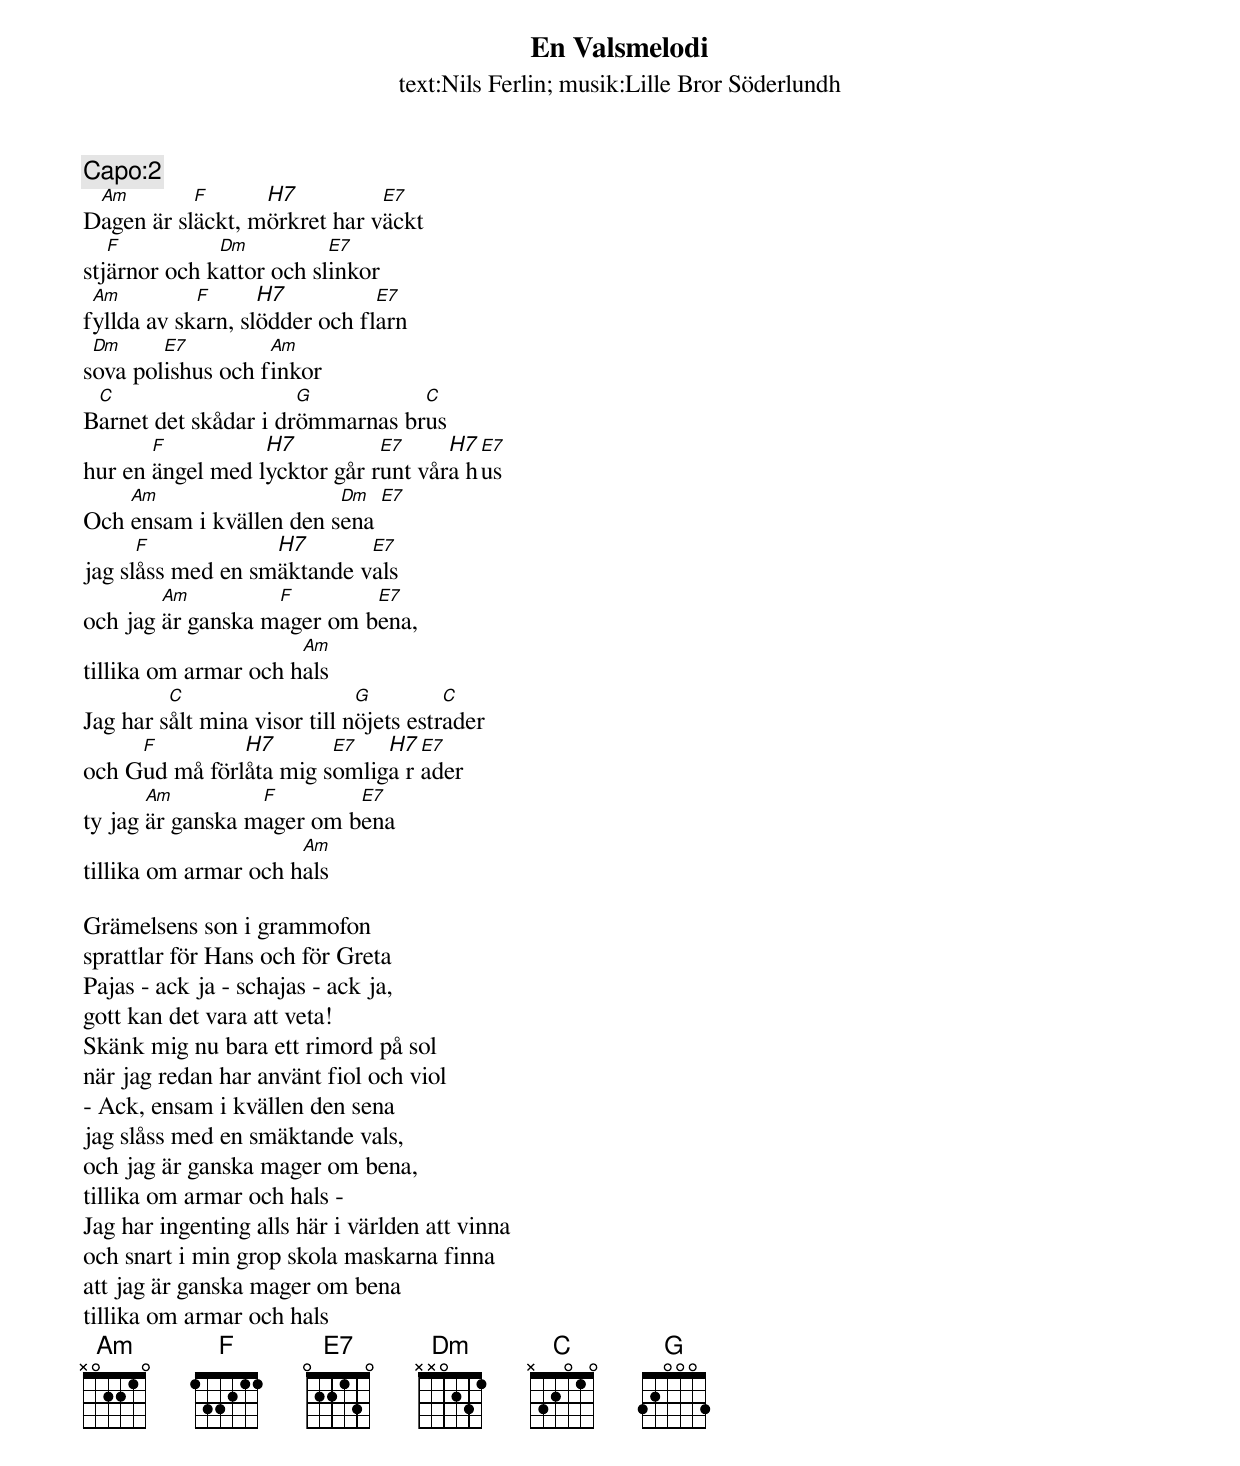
{t:En Valsmelodi}
{st:text:Nils Ferlin}
{st:musik:Lille Bror Söderlundh}
{chordsize:8}
{c:Capo:2}
D[Am]agen är sl[F]äckt, m[H7]örkret har v[E7]äckt
stj[F]ärnor och k[Dm]attor och sl[E7]inkor
f[Am]yllda av sk[F]arn, sl[H7]ödder och fl[E7]arn
s[Dm]ova pol[E7]ishus och f[Am]inkor
B[C]arnet det skådar i dr[G]ömmarnas br[C]us
hur en [F]ängel med l[H7]ycktor går r[E7]unt vår[H7]a h[E7]us
Och [Am]ensam i kvällen den s[Dm]ena [E7]
jag sl[F]åss med en sm[H7]äktande v[E7]als
och jag [Am]är ganska m[F]ager om b[E7]ena,
tillika om armar och h[Am]als
Jag har s[C]ålt mina visor till n[G]öjets estr[C]ader
och G[F]ud må förl[H7]åta mig s[E7]omlig[H7]a r[E7]ader
ty jag [Am]är ganska m[F]ager om b[E7]ena
tillika om armar och h[Am]als

Grämelsens son i grammofon
sprattlar för Hans och för Greta
Pajas - ack ja - schajas - ack ja,
gott kan det vara att veta!
Skänk mig nu bara ett rimord på sol
när jag redan har använt fiol och viol
- Ack, ensam i kvällen den sena
jag slåss med en smäktande vals,
och jag är ganska mager om bena,
tillika om armar och hals -
Jag har ingenting alls här i världen att vinna
och snart i min grop skola maskarna finna
att jag är ganska mager om bena
tillika om armar och hals
